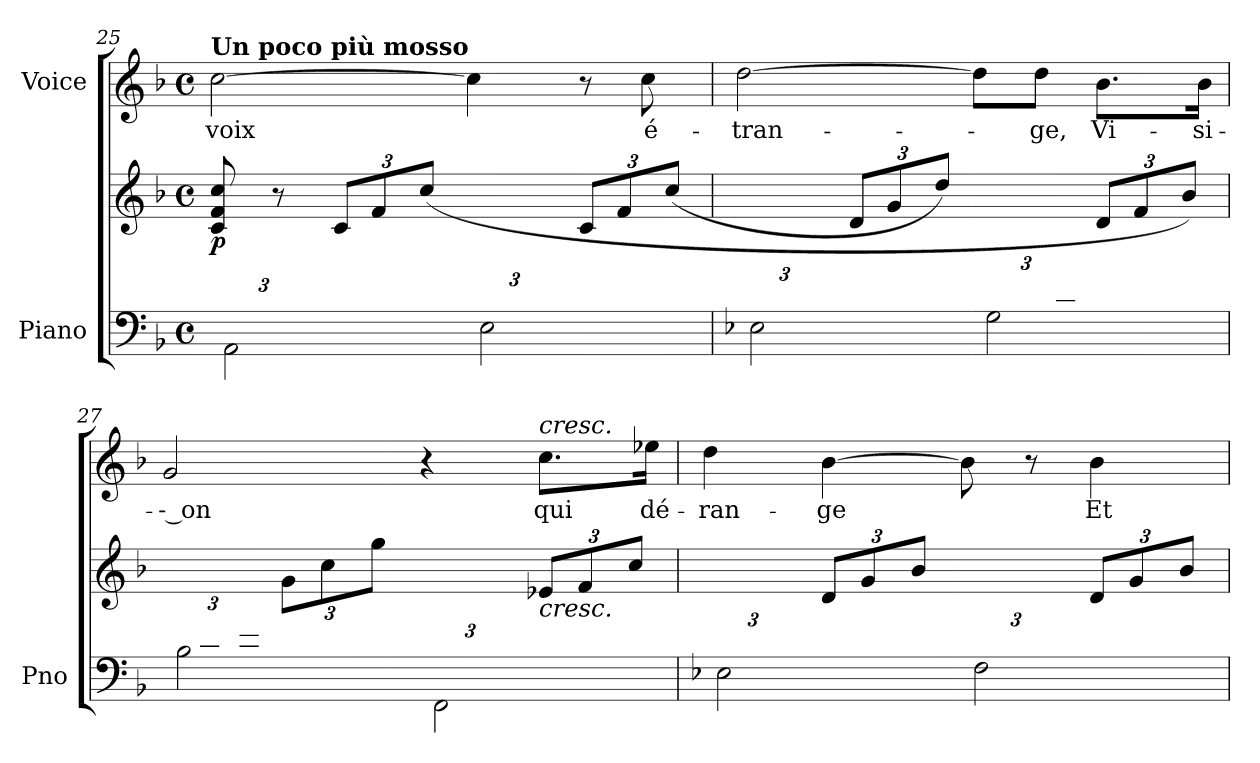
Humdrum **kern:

**kern	**kern	**dynam	**kern	**text
*part2	*part2	*part2	*part1	*part1
*staff3	*staff2	*staff2/3	*staff1	*staff1
*I"Piano	*	*	*I"Voice	*
*I'Pno	*	*	*	*
*clefF4	*clefG2	*	*clefG2	*
*k[b-]	*k[b-]	*	*k[b-]	*
*M4/4	*M4/4	*	*M4/4	*
*met(c)	*met(c)	*	*met(c)	*
*Xbrackettup	*	*	*	*
=25	=25	=25	=25	=25
*^	*	*	*	*
!	!	!	!	!LO:TX:a:B:t=Un poco più mosso	!
!	!	!	!LO:DY:b	!	!LO:LY:b
(<12AA/Lyy	2AA\	8c/ 8f/ 8cc/	p	[2cc\	voix
12F/	.	.	.	.	.
.	.	8r	.	.	.
12A/J	.	.	.	.	.
*	*	*Xbrackettup	*	*	*
8ryy	.	12c/L	.	.	.
.	.	12f/	.	.	.
16ryy	.	.	.	.	.
.	.	(12cc/J	.	.	.
16ryy	.	.	.	.	.
(<12E/Lyy	2E\	4ryy	.	4cc\]	.
12F/	.	.	.	.	.
12A/J	.	.	.	.	.
8ryy	.	12c/L	.	8r	.
.	.	12f/	.	.	.
!	!	!	!	!	!LO:LY:b
16ryy	.	.	.	8cc\	é-
.	.	(12cc/J	.	.	.
16ryy	.	.	.	.	.
=26	=26	=26	=26	=26	=26
!	!	!	!	!	!LO:LY:b
(<12E-X/Lyy	2E-\	4ryy	.	[2dd\	-tran-
12G/	.	.	.	.	.
12B-/J	.	.	.	.	.
8ryy	.	12d/L	.	.	.
.	.	12g/	.	.	.
8ryy	.	.	.	.	.
.	.	12dd/J)	.	.	.
(<12G/Lyy	2G\	4ryy	.	8dd\L]	.
12B-/	.	.	.	.	.
!	!	!	!	!	!LO:LY:b
.	.	.	.	8dd\J	-ge,
12d/J	.	.	.	.	.
!	!	!	!	!	!LO:LY:b
8ryy	.	12d/L	.	8.b-\L	Vi-
.	.	12f/	.	.	.
16ryy	.	.	.	.	.
.	.	12b-/J)	.	.	.
!	!	!	!	!	!LO:LY:b
16ryy	.	.	.	16b-\Jk	-si-
!!LO:PB:g=z
=27	=27	=27	=27	=27	=27
!	!	!	!	!	!LO:LY:b
(>12B-/Lyy	2B-\	4ryy	.	2g/	-- on
12c/	.	.	.	.	.
12en/J	.	.	.	.	.
8ryy	.	12g\L	.	.	.
.	.	12cc\	.	.	.
16ryy	.	.	.	.	.
.	.	12gg\J)	.	.	.
16ryy	.	.	.	.	.
(>12FF/Lyy	2FF\	4ryy	.	4r	.
12C/	.	.	.	.	.
12A/J	.	.	.	.	.
!	!	!	!	!LO:TX:a:i:t=cresc.	!
!	!	!LO:TX:b:i:t=cresc.	!	!	!
!	!	!	!	!	!LO:LY:b
8ryy	.	12e-X/L	.	8.cc\L	qui
.	.	12f/	.	.	.
16ryy	.	.	.	.	.
.	.	12cc/J)	.	.	.
!	!	!	!	!	!LO:LY:b
16ryy	.	.	.	16ee-X\Jk	dé-
=28	=28	=28	=28	=28	=28
!	!	!	!	!	!LO:LY:b
12E-X/Lyy	2E-\	4ryy	.	4dd\	-ran-
12G/	.	.	.	.	.
12B-/J	.	.	.	.	.
!	!	!	!	!	!LO:LY:b
8ryy	.	12d/L	.	[4b-\	-ge
.	.	12g/	.	.	.
16ryy	.	.	.	.	.
.	.	12b-/J)	.	.	.
16ryy	.	.	.	.	.
12F/Lyy	2F\	4ryy	.	8b-\]	.
12G/	.	.	.	.	.
.	.	.	.	8r	.
12B-/J	.	.	.	.	.
!	!	!	!	!	!LO:LY:b
8ryy	.	12d/L	.	4b-\	Et
.	.	12g/	.	.	.
16ryy	.	.	.	.	.
.	.	12b-/J)	.	.	.
16ryy	.	.	.	.	.
*v	*v	*	*	*	*
=	=	=	=	=
*-	*-	*-	*-	*-
